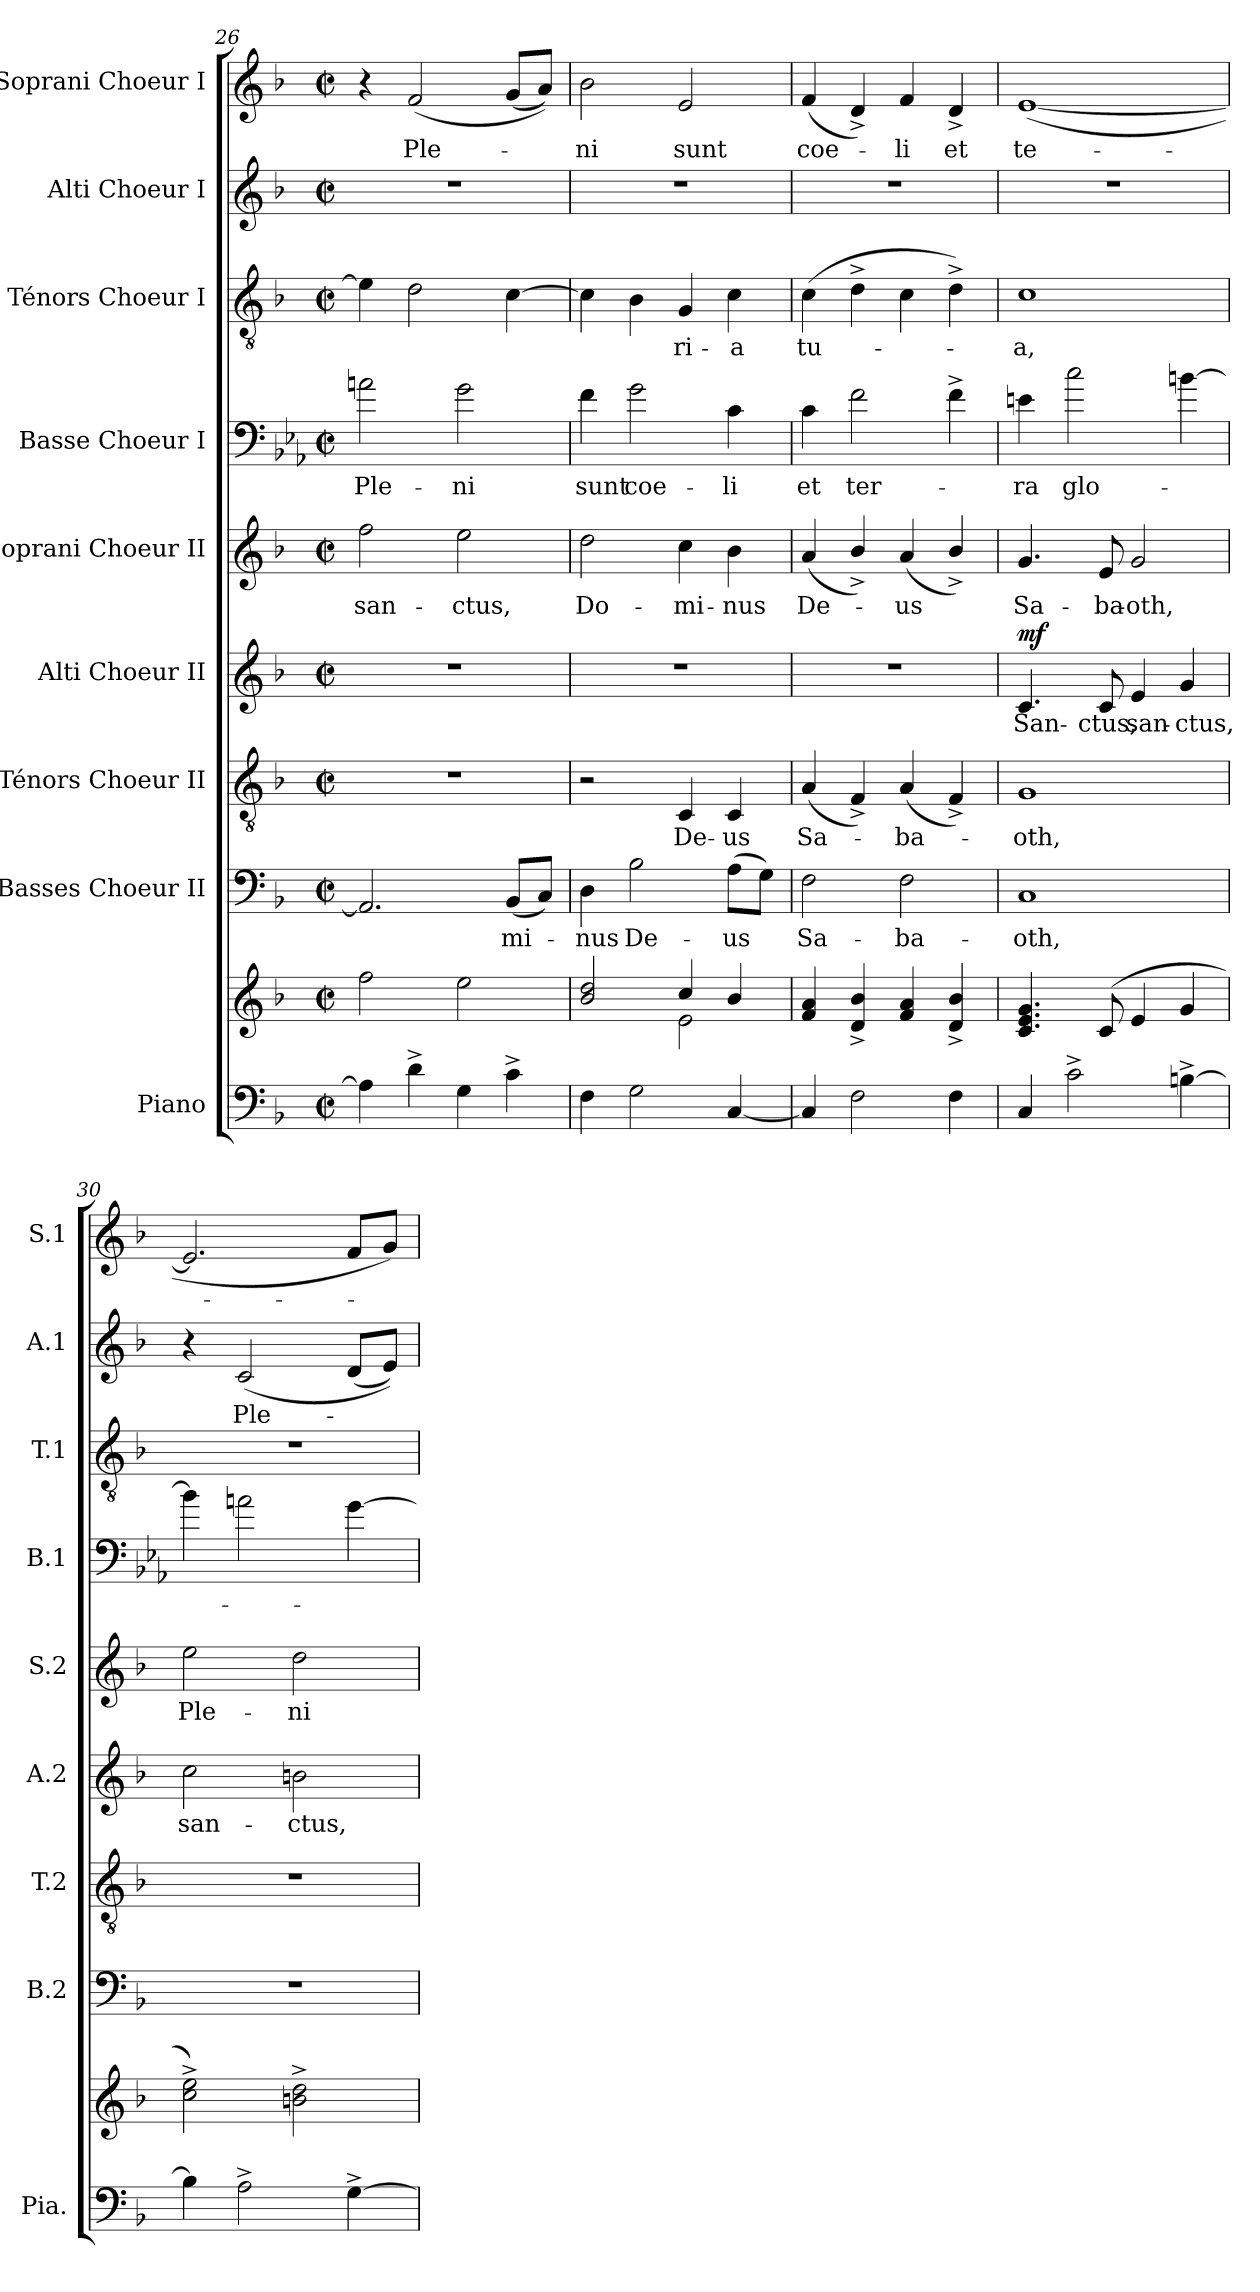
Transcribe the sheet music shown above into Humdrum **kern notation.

**kern	**kern	**kern	**text	**kern	**text	**kern	**text	**dynam	**kern	**text	**kern	**text	**kern	**text	**kern	**text	**kern	**text
*part9	*part9	*part8	*part8	*part7	*part7	*part6	*part6	*part6	*part5	*part5	*part4	*part4	*part3	*part3	*part2	*part2	*part1	*part1
*staff10	*staff9	*staff8	*staff8	*staff7	*staff7	*staff6	*staff6	*staff6	*staff5	*staff5	*staff4	*staff4	*staff3	*staff3	*staff2	*staff2	*staff1	*staff1
*I"Piano	*	*I"Basses Choeur II	*	*I"Ténors Choeur II	*	*I"Alti Choeur II	*	*	*I"Soprani Choeur II	*	*I"Basse Choeur I	*	*I"Ténors Choeur I	*	*I"Alti Choeur I	*	*I"Soprani Choeur I	*
*I'Pia.	*	*I'B.2	*	*I'T.2	*	*I'A.2	*	*	*I'S.2	*	*I'B.1	*	*I'T.1	*	*I'A.1	*	*I'S.1	*
*clefF4	*clefG2	*clefF4	*	*clefGv2	*	*clefG2	*	*	*clefG2	*	*clefF4	*	*clefGv2	*	*clefG2	*	*clefG2	*
*	*	*	*	*	*	*	*	*	*	*	*ITrd8c14	*	*	*	*	*	*	*
*k[b-]	*k[b-]	*k[b-]	*	*k[b-]	*	*k[b-]	*	*	*k[b-]	*	*k[b-e-a-]	*	*k[b-]	*	*k[b-]	*	*k[b-]	*
*M2/2	*M2/2	*M2/2	*	*M2/2	*	*M2/2	*	*	*M2/2	*	*M2/2	*	*M2/2	*	*M2/2	*	*M2/2	*
*met(c|)	*met(c|)	*met(c|)	*	*met(c|)	*	*met(c|)	*	*	*met(c|)	*	*met(c|)	*	*met(c|)	*	*met(c|)	*	*met(c|)	*
=26	=26	=26	=26	=26	=26	=26	=26	=26	=26	=26	=26	=26	=26	=26	=26	=26	=26	=26
4A\]	2ff\	2.AAi/]	.	1r	.	1r	.	.	2ff\	san-	2Ani\	Ple-	4e\]	.	1r	.	4r	.
4d^\	.	.	.	.	.	.	.	.	.	.	.	.	2d\	.	.	.	(>2f/	Ple-
4G\	2ee\	.	.	.	.	.	.	.	2ee\	-ctus,	2Gi\	-ni	.	.	.	.	.	.
4c^\	.	(8BB-i/L	-mi-	.	.	.	.	.	.	.	.	.	[4c\	.	.	.	(8g/L	.
.	.	8Ci/J)	.	.	.	.	.	.	.	.	.	.	.	.	.	.	8a/J))	.
=27	=27	=27	=27	=27	=27	=27	=27	=27	=27	=27	=27	=27	=27	=27	=27	=27	=27	=27
*	*^	*	*	*	*	*	*	*	*	*	*	*	*	*	*	*	*	*
4F\	2b-/ 2dd/	2ryy	4Di\	-nus	2r	.	1r	.	.	2dd\	Do-	4Fi\	sunt	4c\]	.	1r	.	2b-\	-ni
2G\	.	.	2B-i\	De-	.	.	.	.	.	.	.	2Gi\	coe-	4B-\	.	.	.	.	.
.	4cc/	2e\	.	.	4C/	De-	.	.	.	4cc\	-mi-	.	.	4G/	-ri-	.	.	2e/	sunt
[4C/	4b-/	.	(8Ai\L	-us	4C/	-us	.	.	.	4b-\	-nus	4Ci\	-li	4c\	-a	.	.	.	.
.	.	.	8Gi\J)	.	.	.	.	.	.	.	.	.	.	.	.	.	.	.	.
*	*v	*v	*	*	*	*	*	*	*	*	*	*	*	*	*	*	*	*	*
=28	=28	=28	=28	=28	=28	=28	=28	=28	=28	=28	=28	=28	=28	=28	=28	=28	=28	=28
4C/]	4f/ 4a/	2Fi\	Sa-	(4A/	Sa-	1r	.	.	(4a/	De-	4Ci\	et	(4c\	tu-	1r	.	(4f/	coe-
2F\	4d/^ 4b-/^	.	.	4F^/)	.	.	.	.	4b-^/)	.	2Fi\	ter-	4d^\	.	.	.	4d^/)	.
.	4f/ 4a/	2Fi\	-ba-	(4A/	-ba-	.	.	.	(4a/	-us	.	.	4c\	.	.	.	4f/	-li
4F\	4d/^ 4b-/^	.	.	4F^/)	.	.	.	.	4b-^/)	.	4F^i\	.	4d^\)	.	.	.	4d^/	et
=29	=29	=29	=29	=29	=29	=29	=29	=29	=29	=29	=29	=29	=29	=29	=29	=29	=29	=29
!	!	!	!	!	!	!	!	!LO:DY:a	!	!	!	!	!	!	!	!	!	!
4C/	4.c/ 4.e/ 4.g/	1Ci	-oth,	1G	-oth,	4.c/	San-	mf	4.g/	Sa-	4Eni\	-ra	1c	-a,	1r	.	([1e	te-
2c^\	.	.	.	.	.	.	.	.	.	.	2ci\	glo-	.	.	.	.	.	.
.	(>8c/	.	.	.	.	8c/	-ctus,	.	8e/	-ba-	.	.	.	.	.	.	.	.
.	4e/	.	.	.	.	4e/	san-	.	2g/	-oth,	.	.	.	.	.	.	.	.
[4Bn^\	4g/	.	.	.	.	4g/	-ctus,	.	.	.	[4Bni\	.	.	.	.	.	.	.
!!LO:PB:g=z
=30	=30	=30	=30	=30	=30	=30	=30	=30	=30	=30	=30	=30	=30	=30	=30	=30	=30	=30
4B\]	2cc\^ 2ee\^)	1r	.	1r	.	2cc\	san-	.	2ee\	Ple-	4Bi\]	.	1r	.	4r	.	2.e/]	.
2A^\	.	.	.	.	.	.	.	.	.	.	2Ani\	.	.	.	(>2c/	Ple-	.	.
.	2bn\^ 2dd\^	.	.	.	.	2bn\	-ctus,	.	2dd\	-ni	.	.	.	.	.	.	.	.
[4G^\	.	.	.	.	.	.	.	.	.	.	[4Gi\	.	.	.	(8d/L	.	8f/L	.
.	.	.	.	.	.	.	.	.	.	.	.	.	.	.	8e/J))	.	8g/J)	.
=	=	=	=	=	=	=	=	=	=	=	=	=	=	=	=	=	=	=
*-	*-	*-	*-	*-	*-	*-	*-	*-	*-	*-	*-	*-	*-	*-	*-	*-	*-	*-
